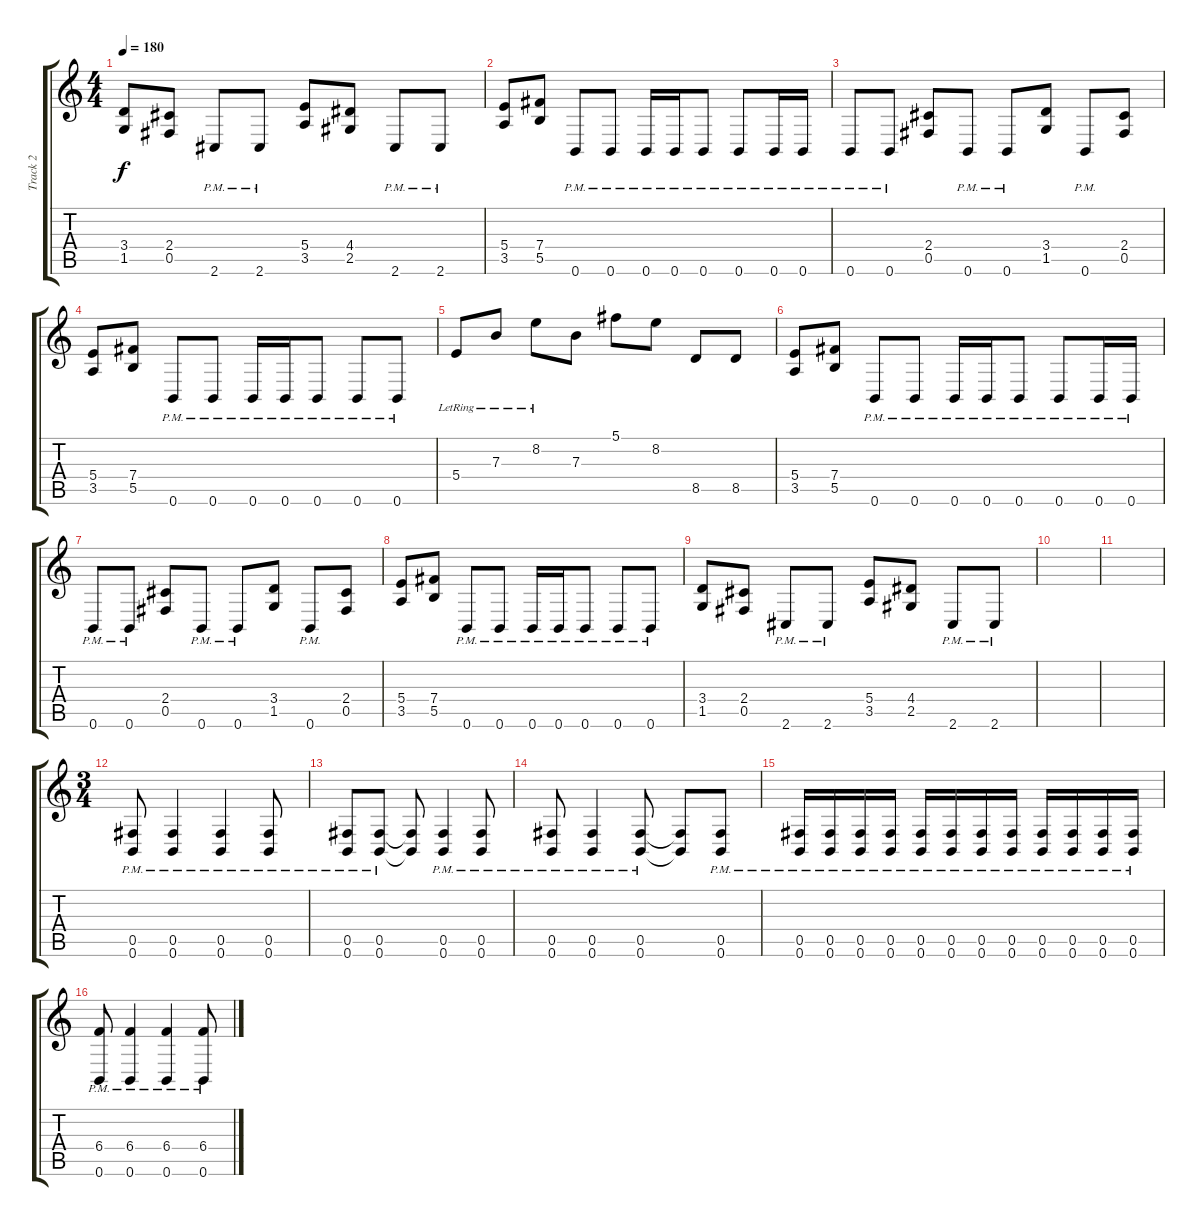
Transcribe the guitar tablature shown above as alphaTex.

\track ("Track 2" "Track 2") {instrument overdrivenguitar}
\staff {score tabs}
\tuning (Db4 Ab3 E3 B2 Gb2 B1) {hide}
\ts (4 4)
\tempo 180
\clef g2
\ks c
(3.4 1.5).8{dy f} (2.4 0.5).8 2.6{pm}.8 2.6{pm}.8 (5.4 3.5).8 (4.4 2.5).8 2.6{pm}.8 2.6{pm}.8 |
(5.4 3.5).8 (7.4 5.5).8 0.6{pm}.8 0.6{pm}.8 0.6{pm}.16 0.6{pm}.16 0.6{pm}.8 0.6{pm}.8 0.6{pm}.16 0.6{pm}.16 |
0.6{pm}.8 0.6{pm}.8 (2.4 0.5).8 0.6{pm}.8 0.6{pm}.8 (3.4 1.5).8 0.6{pm}.8 (2.4 0.5).8 |
(5.4 3.5).8 (7.4 5.5).8 0.6{pm}.8 0.6{pm}.8 0.6{pm}.16 0.6{pm}.16 0.6{pm}.8 0.6{pm}.8 0.6{pm}.8 |
5.4{lr}.8 7.3{lr}.8 8.2{lr}.8 7.3.8 5.1.8 8.2.8 8.5.8 8.5.8 |
(5.4 3.5).8 (7.4 5.5).8 0.6{pm}.8 0.6{pm}.8 0.6{pm}.16 0.6{pm}.16 0.6{pm}.8 0.6{pm}.8 0.6{pm}.16 0.6{pm}.16 |
0.6{pm}.8 0.6{pm}.8 (2.4 0.5).8 0.6{pm}.8 0.6{pm}.8 (3.4 1.5).8 0.6{pm}.8 (2.4 0.5).8 |
(5.4 3.5).8 (7.4 5.5).8 0.6{pm}.8 0.6{pm}.8 0.6{pm}.16 0.6{pm}.16 0.6{pm}.8 0.6{pm}.8 0.6{pm}.8 |
(3.4 1.5).8 (2.4 0.5).8 2.6{pm}.8 2.6{pm}.8 (5.4 3.5).8 (4.4 2.5).8 2.6{pm}.8 2.6{pm}.8 |
|
|
\ts (3 4)
(0.5{pm} 0.6{pm}).8 (0.5{pm} 0.6{pm}).4 (0.5{pm} 0.6{pm}).4 (0.5{pm} 0.6{pm}).8 |
(0.5{pm} 0.6{pm}).8 (0.5{pm} 0.6{pm}).8 (0.5{t} 0.6{t}).8 (0.5{pm} 0.6{pm}).4 (0.5{pm} 0.6{pm}).8 |
(0.5{pm} 0.6{pm}).8 (0.5{pm} 0.6{pm}).4 (0.5{pm} 0.6{pm}).8 (0.5{t} 0.6{t}).8 (0.5{pm} 0.6{pm}).8 |
(0.5{pm} 0.6{pm}).16 (0.5{pm} 0.6{pm}).16 (0.5{pm} 0.6{pm}).16 (0.5{pm} 0.6{pm}).16 (0.5{pm} 0.6{pm}).16 (0.5{pm} 0.6{pm}).16 (0.5{pm} 0.6{pm}).16 (0.5{pm} 0.6{pm}).16 (0.5{pm} 0.6{pm}).16 (0.5{pm} 0.6{pm}).16 (0.5{pm} 0.6{pm}).16 (0.5{pm} 0.6{pm}).16 |
(6.4{pm} 0.6{pm}).8 (6.4{pm} 0.6{pm}).4 (6.4{pm} 0.6{pm}).4 (6.4{pm} 0.6{pm}).8
